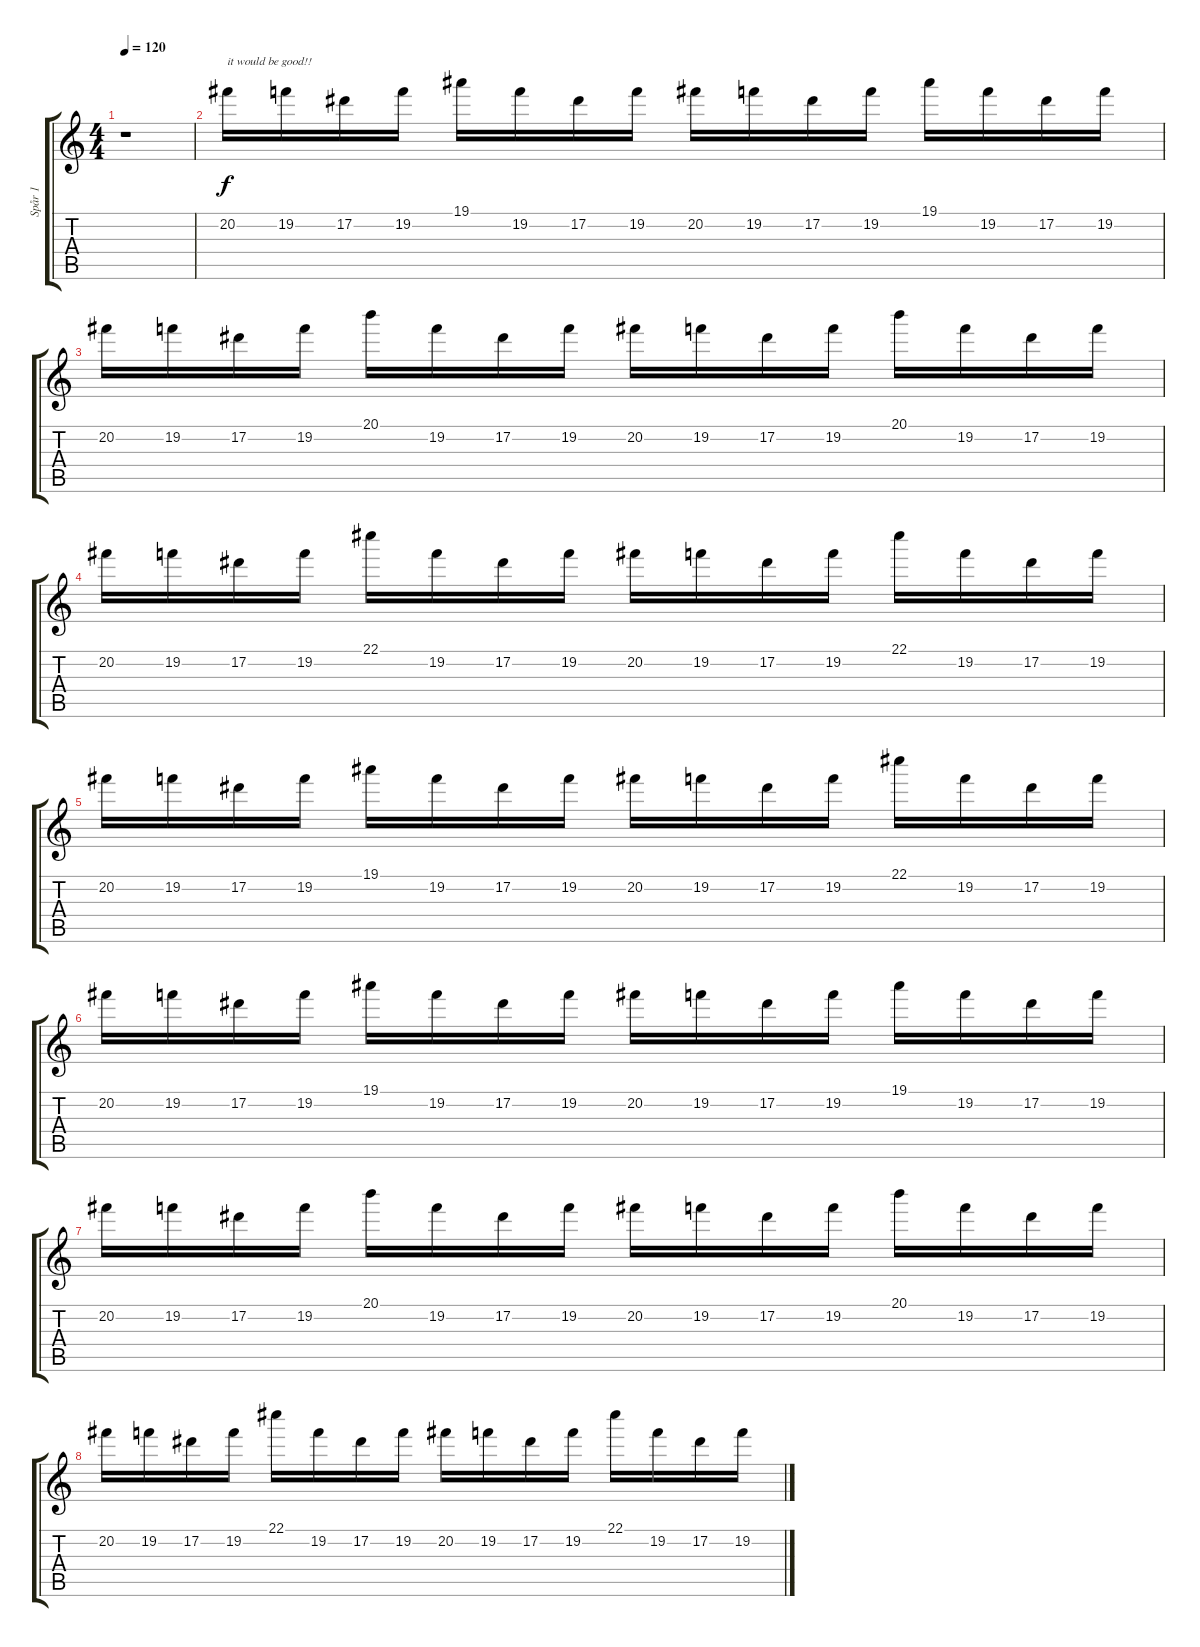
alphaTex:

\track ("Spår 1" "Spår 1") {instrument distortionguitar}
\staff {score tabs}
\tuning (Eb4 Bb3 Gb3 Db3 Ab2 Eb2) {hide}
\ts (4 4)
\tempo 120
\clef g2
\ks c
r.1{dy f} |
20.2.16{txt "it would be good!!"} 19.2.16 17.2.16 19.2.16 19.1.16 19.2.16 17.2.16 19.2.16 20.2.16 19.2.16 17.2.16 19.2.16 19.1.16 19.2.16 17.2.16 19.2.16 |
20.2.16 19.2.16 17.2.16 19.2.16 20.1.16 19.2.16 17.2.16 19.2.16 20.2.16 19.2.16 17.2.16 19.2.16 20.1.16 19.2.16 17.2.16 19.2.16 |
20.2.16 19.2.16 17.2.16 19.2.16 22.1.16 19.2.16 17.2.16 19.2.16 20.2.16 19.2.16 17.2.16 19.2.16 22.1.16 19.2.16 17.2.16 19.2.16 |
20.2.16 19.2.16 17.2.16 19.2.16 19.1.16 19.2.16 17.2.16 19.2.16 20.2.16 19.2.16 17.2.16 19.2.16 22.1.16 19.2.16 17.2.16 19.2.16 |
20.2.16 19.2.16 17.2.16 19.2.16 19.1.16 19.2.16 17.2.16 19.2.16 20.2.16 19.2.16 17.2.16 19.2.16 19.1.16 19.2.16 17.2.16 19.2.16 |
20.2.16 19.2.16 17.2.16 19.2.16 20.1.16 19.2.16 17.2.16 19.2.16 20.2.16 19.2.16 17.2.16 19.2.16 20.1.16 19.2.16 17.2.16 19.2.16 |
20.2.16 19.2.16 17.2.16 19.2.16 22.1.16 19.2.16 17.2.16 19.2.16 20.2.16 19.2.16 17.2.16 19.2.16 22.1.16 19.2.16 17.2.16 19.2.16
